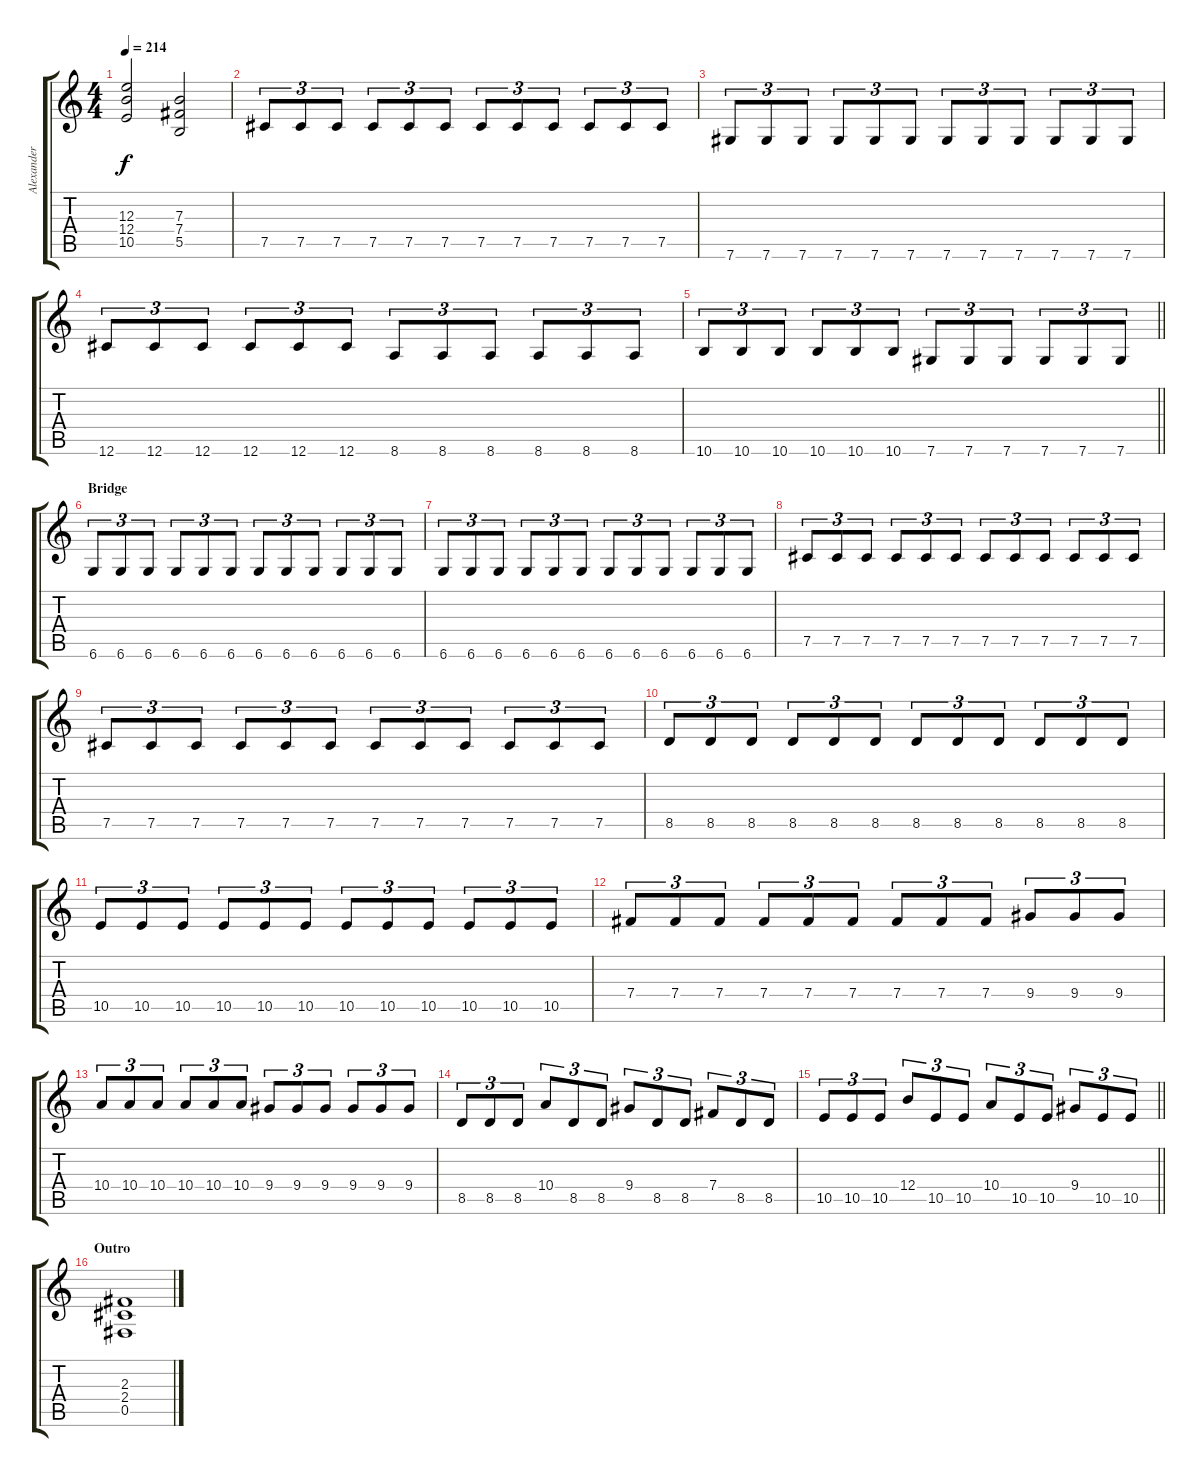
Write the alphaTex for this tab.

\track ("Alexander Kuoppala" "Alexander ") {instrument distortionguitar}
\staff {score tabs}
\tuning (Db4 Ab3 E3 B2 Gb2 Db2) {hide}
\ts (4 4)
\tempo 214
\clef g2
\ks c
(12.3 12.4 10.5).2{dy f} (7.3 7.4 5.5).2 |
7.5.8{tu (3 2)} 7.5.8{tu (3 2)} 7.5.8{tu (3 2)} 7.5.8{tu (3 2)} 7.5.8{tu (3 2)} 7.5.8{tu (3 2)} 7.5.8{tu (3 2)} 7.5.8{tu (3 2)} 7.5.8{tu (3 2)} 7.5.8{tu (3 2)} 7.5.8{tu (3 2)} 7.5.8{tu (3 2)} |
7.6.8{tu (3 2)} 7.6.8{tu (3 2)} 7.6.8{tu (3 2)} 7.6.8{tu (3 2)} 7.6.8{tu (3 2)} 7.6.8{tu (3 2)} 7.6.8{tu (3 2)} 7.6.8{tu (3 2)} 7.6.8{tu (3 2)} 7.6.8{tu (3 2)} 7.6.8{tu (3 2)} 7.6.8{tu (3 2)} |
12.6.8{tu (3 2)} 12.6.8{tu (3 2)} 12.6.8{tu (3 2)} 12.6.8{tu (3 2)} 12.6.8{tu (3 2)} 12.6.8{tu (3 2)} 8.6.8{tu (3 2)} 8.6.8{tu (3 2)} 8.6.8{tu (3 2)} 8.6.8{tu (3 2)} 8.6.8{tu (3 2)} 8.6.8{tu (3 2)} |
\barLineRight lightlight
10.6.8{tu (3 2)} 10.6.8{tu (3 2)} 10.6.8{tu (3 2)} 10.6.8{tu (3 2)} 10.6.8{tu (3 2)} 10.6.8{tu (3 2)} 7.6.8{tu (3 2)} 7.6.8{tu (3 2)} 7.6.8{tu (3 2)} 7.6.8{tu (3 2)} 7.6.8{tu (3 2)} 7.6.8{tu (3 2)} |
\section ("" "Bridge")
6.6.8{tu (3 2)} 6.6.8{tu (3 2)} 6.6.8{tu (3 2)} 6.6.8{tu (3 2)} 6.6.8{tu (3 2)} 6.6.8{tu (3 2)} 6.6.8{tu (3 2)} 6.6.8{tu (3 2)} 6.6.8{tu (3 2)} 6.6.8{tu (3 2)} 6.6.8{tu (3 2)} 6.6.8{tu (3 2)} |
6.6.8{tu (3 2)} 6.6.8{tu (3 2)} 6.6.8{tu (3 2)} 6.6.8{tu (3 2)} 6.6.8{tu (3 2)} 6.6.8{tu (3 2)} 6.6.8{tu (3 2)} 6.6.8{tu (3 2)} 6.6.8{tu (3 2)} 6.6.8{tu (3 2)} 6.6.8{tu (3 2)} 6.6.8{tu (3 2)} |
7.5.8{tu (3 2)} 7.5.8{tu (3 2)} 7.5.8{tu (3 2)} 7.5.8{tu (3 2)} 7.5.8{tu (3 2)} 7.5.8{tu (3 2)} 7.5.8{tu (3 2)} 7.5.8{tu (3 2)} 7.5.8{tu (3 2)} 7.5.8{tu (3 2)} 7.5.8{tu (3 2)} 7.5.8{tu (3 2)} |
7.5.8{tu (3 2)} 7.5.8{tu (3 2)} 7.5.8{tu (3 2)} 7.5.8{tu (3 2)} 7.5.8{tu (3 2)} 7.5.8{tu (3 2)} 7.5.8{tu (3 2)} 7.5.8{tu (3 2)} 7.5.8{tu (3 2)} 7.5.8{tu (3 2)} 7.5.8{tu (3 2)} 7.5.8{tu (3 2)} |
8.5.8{tu (3 2)} 8.5.8{tu (3 2)} 8.5.8{tu (3 2)} 8.5.8{tu (3 2)} 8.5.8{tu (3 2)} 8.5.8{tu (3 2)} 8.5.8{tu (3 2)} 8.5.8{tu (3 2)} 8.5.8{tu (3 2)} 8.5.8{tu (3 2)} 8.5.8{tu (3 2)} 8.5.8{tu (3 2)} |
10.5.8{tu (3 2)} 10.5.8{tu (3 2)} 10.5.8{tu (3 2)} 10.5.8{tu (3 2)} 10.5.8{tu (3 2)} 10.5.8{tu (3 2)} 10.5.8{tu (3 2)} 10.5.8{tu (3 2)} 10.5.8{tu (3 2)} 10.5.8{tu (3 2)} 10.5.8{tu (3 2)} 10.5.8{tu (3 2)} |
7.4.8{tu (3 2)} 7.4.8{tu (3 2)} 7.4.8{tu (3 2)} 7.4.8{tu (3 2)} 7.4.8{tu (3 2)} 7.4.8{tu (3 2)} 7.4.8{tu (3 2)} 7.4.8{tu (3 2)} 7.4.8{tu (3 2)} 9.4.8{tu (3 2)} 9.4.8{tu (3 2)} 9.4.8{tu (3 2)} |
10.4.8{tu (3 2)} 10.4.8{tu (3 2)} 10.4.8{tu (3 2)} 10.4.8{tu (3 2)} 10.4.8{tu (3 2)} 10.4.8{tu (3 2)} 9.4.8{tu (3 2)} 9.4.8{tu (3 2)} 9.4.8{tu (3 2)} 9.4.8{tu (3 2)} 9.4.8{tu (3 2)} 9.4.8{tu (3 2)} |
8.5.8{tu (3 2)} 8.5.8{tu (3 2)} 8.5.8{tu (3 2)} 10.4.8{tu (3 2)} 8.5.8{tu (3 2)} 8.5.8{tu (3 2)} 9.4.8{tu (3 2)} 8.5.8{tu (3 2)} 8.5.8{tu (3 2)} 7.4.8{tu (3 2)} 8.5.8{tu (3 2)} 8.5.8{tu (3 2)} |
\barLineRight lightlight
10.5.8{tu (3 2)} 10.5.8{tu (3 2)} 10.5.8{tu (3 2)} 12.4.8{tu (3 2)} 10.5.8{tu (3 2)} 10.5.8{tu (3 2)} 10.4.8{tu (3 2)} 10.5.8{tu (3 2)} 10.5.8{tu (3 2)} 9.4.8{tu (3 2)} 10.5.8{tu (3 2)} 10.5.8{tu (3 2)} |
\section ("" "Outro")
(2.3 2.4 0.5).1
